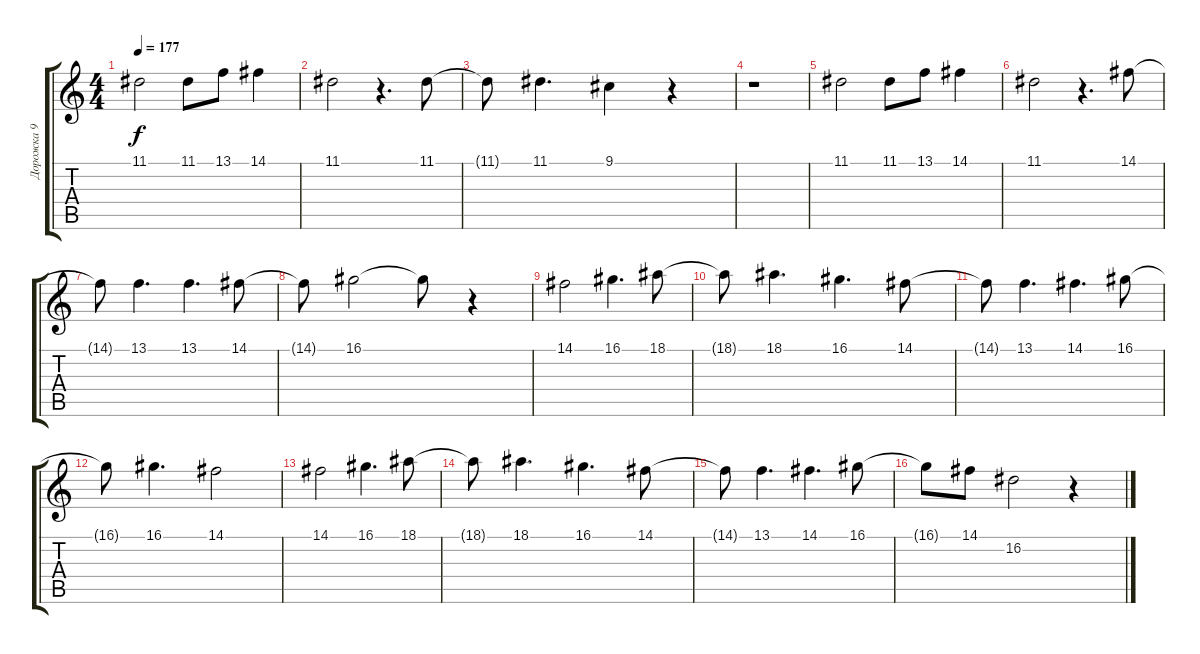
\track ("Дорожка 9" "Дорожка 9") {instrument fx5brightness}
\staff {score tabs}
\tuning (E4 B3 G3 D3 A2 E2) {hide}
\ts (4 4)
\tempo 177
\clef g2
\ks c
11.1.2{dy f} 11.1.8 13.1.8 14.1.4 |
11.1.2 r.4{d} 11.1.8 |
11.1{t}.8 11.1.4{d} 9.1.4 r.4 |
r.1 |
11.1.2 11.1.8 13.1.8 14.1.4 |
11.1.2 r.4{d} 14.1.8 |
14.1{t}.8 13.1.4{d} 13.1.4{d} 14.1.8 |
14.1{t}.8 16.1.2 16.1{t}.8 r.4 |
14.1.2 16.1.4{d} 18.1.8 |
18.1{t}.8 18.1.4{d} 16.1.4{d} 14.1.8 |
14.1{t}.8 13.1.4{d} 14.1.4{d} 16.1.8 |
16.1{t}.8 16.1.4{d} 14.1.2 |
14.1.2 16.1.4{d} 18.1.8 |
18.1{t}.8 18.1.4{d} 16.1.4{d} 14.1.8 |
14.1{t}.8 13.1.4{d} 14.1.4{d} 16.1.8 |
16.1{t}.8 14.1.8 16.2.2 r.4
